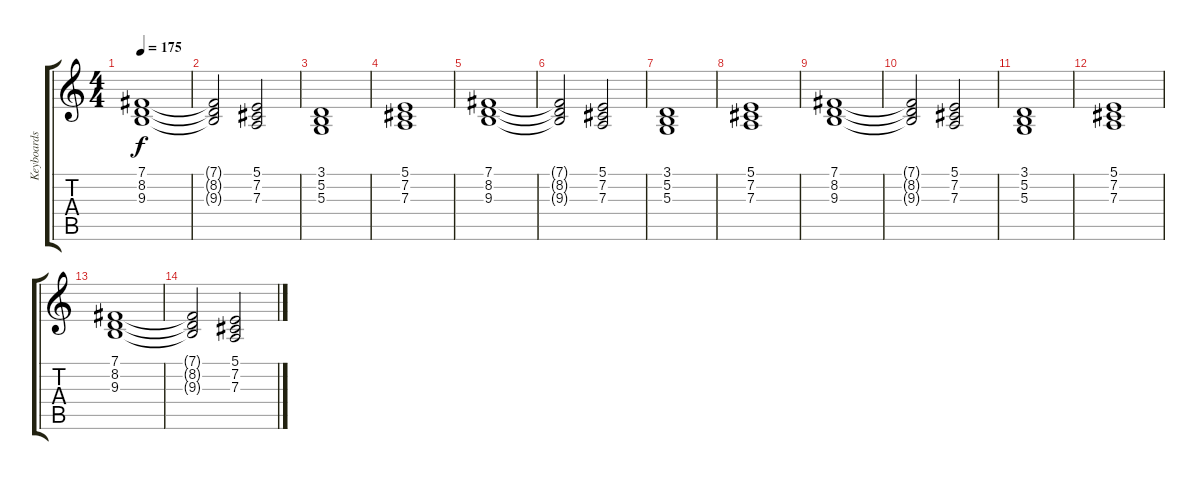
\track ("Keyboards / Dan" "Keyboards ") {instrument stringensemble1}
\staff {score tabs}
\tuning (B3 Gb3 D3 A2 E2 B1) {hide}
\ts (4 4)
\tempo 175
\clef g2
\ks c
(7.1 8.2 9.3).1{dy f} |
(7.1{t} 8.2{t} 9.3{t}).2 (5.1 7.2 7.3).2 |
(3.1 5.2 5.3).1 |
(5.1 7.2 7.3).1 |
(7.1 8.2 9.3).1 |
(7.1{t} 8.2{t} 9.3{t}).2 (5.1 7.2 7.3).2 |
(3.1 5.2 5.3).1{volume 10} |
(5.1 7.2 7.3).1 |
(7.1 8.2 9.3).1{volume 8} |
(7.1{t} 8.2{t} 9.3{t}).2 (5.1 7.2 7.3).2 |
(3.1 5.2 5.3).1{volume 4} |
(5.1 7.2 7.3).1 |
(7.1 8.2 9.3).1{volume 0} |
(7.1{t} 8.2{t} 9.3{t}).2 (5.1 7.2 7.3).2
